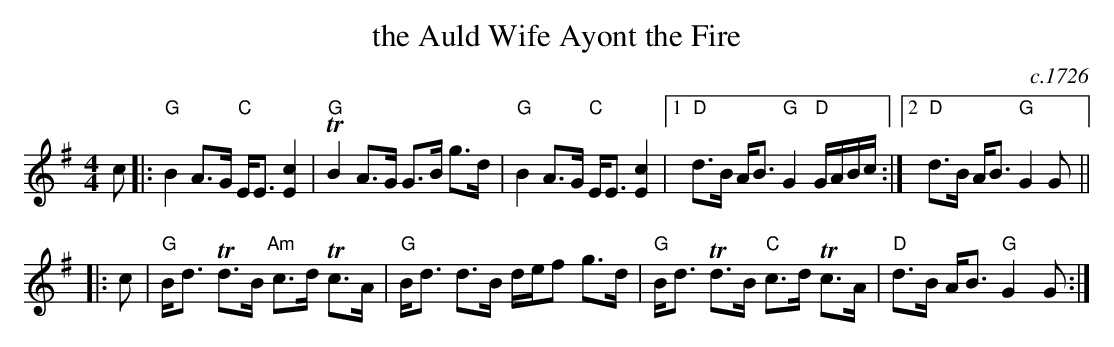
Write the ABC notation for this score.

X:1
T: the Auld Wife Ayont the Fire
O: c.1726
O: 18th century Scottish
M: 4/4
L: 1/8
K: G
c |:\
"G"B2 A>G "C"E<E [c2E2] | "G"TB2 A>G G>B g>d |\
"G"B2 A>G "C"E<E [c2E2] |1 "D"d>B A<B "G" G2 "D"G/A/B/c/ :|2 "D"d>B A<B "G"G2 G ||
|: c |\
"G"B<d Td>B "Am"c>d Tc>A | "G"B<d d>B d/e/f g>d |\
"G"B<d Td>B "C"c>d Tc>A | "D"d>B A<B "G"G2 G :|
